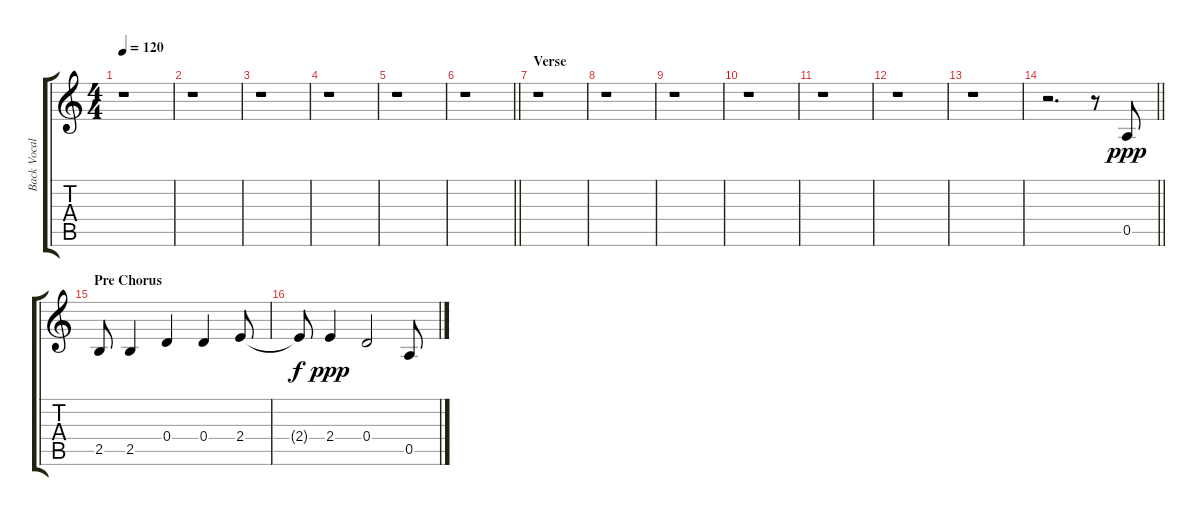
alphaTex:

\track ("Back Vocalist" "Back Vocal") {instrument electricguitarjazz}
\staff {score tabs}
\tuning (E4 B3 G3 D3 A2 E2) {hide}
\ts (4 4)
\tempo 120
\clef g2
\ks c
r.1{dy ppp} |
r.1 |
r.1 |
r.1 |
r.1 |
\barLineRight lightlight
r.1 |
\section ("" "Verse")
r.1 |
r.1 |
r.1 |
r.1 |
r.1 |
r.1 |
r.1 |
\barLineRight lightlight
r.2{d} r.8 0.5.8 |
\section ("" "Pre Chorus")
2.5.8 2.5.4 0.4.4 0.4.4 2.4.8 |
2.4{t}.8{dy f} 2.4.4{dy ppp} 0.4.2 0.5.8
